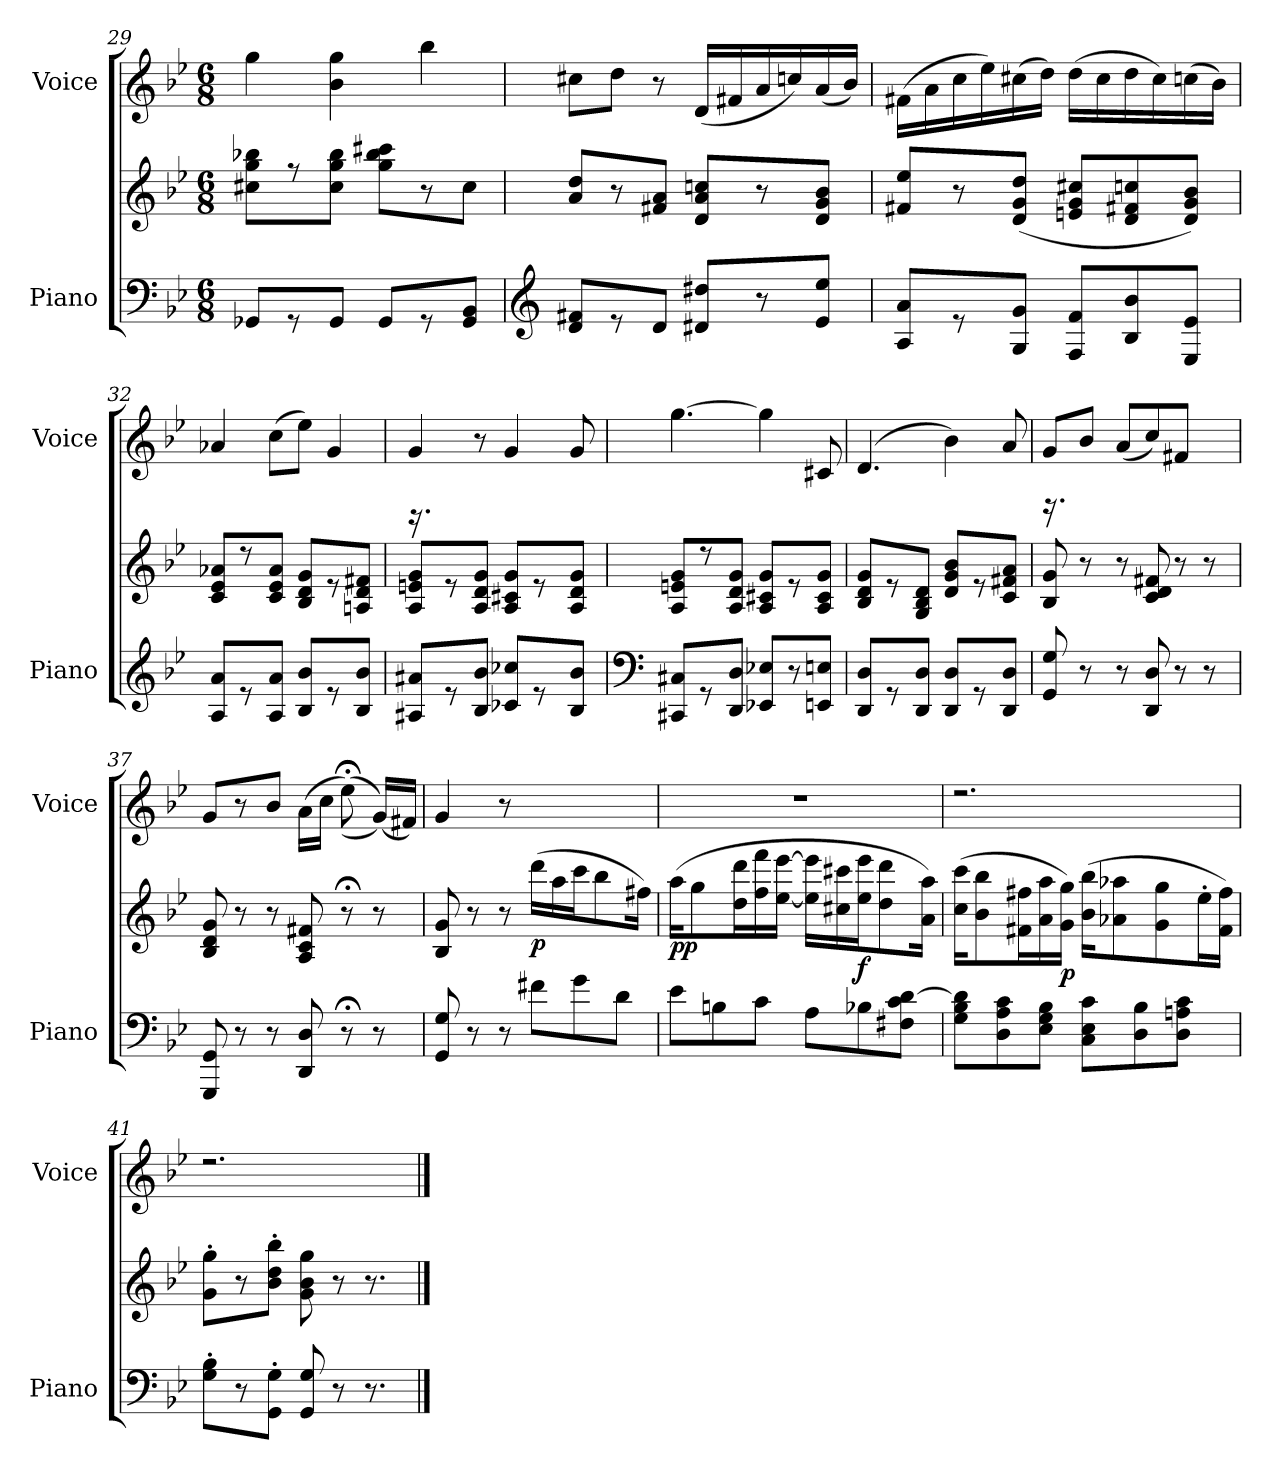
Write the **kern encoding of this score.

**kern	**kern	**dynam	**kern
*part2	*part2	*part2	*part1
*staff3	*staff2	*staff2/3	*staff1
*I"Piano	*	*	*I"Voice
*I'Piano	*	*	*I'Voice
*clefF4	*clefG2	*	*clefG2
*k[b-e-]	*k[b-e-]	*	*k[b-e-]
*M6/8	*M6/8	*	*M6/8
=29	=29	=29	=29
8GG-X/L	8cc#X\ 8gg\ 8bb-X\L	.	4gg\
8r	8r	.	.
8GG-/J	8cc#\ 8gg\ 8bb-\J	.	4b-\ 4gg\
8GG-/L	8gg\ 8bb-\ 8ccc#X\L	.	.
8r	8r	.	4bb-\
8GG-/ 8BB-/J	8cc#\J	.	.
!!LO:LB:g=z
=30	=30	=30	=30
*clefG2	*	*	*
8d/ 8f#X/L	8a/ 8dd/L	.	8cc#X\L
8r	8r	.	8dd\J
8d/J	8f#X/ 8a/J	.	8r
8d#X/ 8dd#X/L	8d/ 8a/ 8ccn/L	.	(<16d/LL
.	.	.	16f#X/
8r	8r	.	16a/
.	.	.	16ccn/)
8e-/ 8ee-/J	8d/ 8g/ 8b-/J	.	(<16a/
.	.	.	16b-/JJ)
=31	=31	=31	=31
8A/ 8a/L	8f#X/ 8ee-/L	.	(>16f#X\LL
.	.	.	16a\
8r	8r	.	16cc\
.	.	.	16ee-\)
8G/ 8g/J	(<8d/ 8g/ 8dd/J	.	(>16cc#X\
.	.	.	16dd\JJ)
8F/ 8f/L	8en/ 8g/ 8cc#X/L	.	(>16dd\LL
.	.	.	16cc#\
8B-/ 8b-/	8d/ 8f#X/ 8ccn/	.	16dd\
.	.	.	16cc#\)
8E-/ 8e-/J	8d/ 8g/ 8b-/J)	.	(>16ccn\
.	.	.	16b-\JJ)
=32	=32	=32	=32
8A/ 8a/L	8c/ 8e-/ 8a-X/L	.	4a-X/
8r	8rcc	.	.
8A/ 8a/J	8c/ 8e-/ 8a-/J	.	(>8cc\L
8B-/ 8b-/L	8B-/ 8d/ 8g/L	.	8ee-\J)
8r	8r	.	4g/
8B-/ 8b-/J	8An/ 8d/ 8f#X/J	.	.
=33	=33	=33	=33
*	*	*	*^
8A#X/ 8a#X/L	8A/ 8en/ 8g/L	.	4g/	16.rBB
.	.	.	.	2ryy
8r	8r	.	.	.
8B-/ 8b-/J	8A/ 8d/ 8g/J	.	8r	.
8c-X/ 8cc-X/L	8A/ 8c#X/ 8g/L	.	4g/	.
8r	8r	.	.	.
.	.	.	.	8ryy
8B-/ 8b-/J	8A/ 8d/ 8g/J	.	8g/	.
.	.	.	.	32ryy
*	*	*	*v	*v
!!LO:LB:g=z
=34	=34	=34	=34
*clefF4	*	*	*
8CC#X/ 8C#X/L	8A/ 8en/ 8g/L	.	[>4.gg\
8r	8rcc	.	.
8DD/ 8D/J	8A/ 8d/ 8g/J	.	.
8EE-X/ 8E-X/L	8A/ 8c#X/ 8g/L	.	4gg\]
8r	8r	.	.
8EEn/ 8En/J	8A/ 8c#/ 8g/J	.	8c#X/
=35	=35	=35	=35
8DD/ 8D/L	8B-/ 8d/ 8g/L	.	(>4.d/
8r	8r	.	.
8DD/ 8D/J	8G/ 8B-/ 8d/J	.	.
8DD/ 8D/L	8d/ 8g/ 8b-/L	.	4b-\)
8r	8r	.	.
8DD/ 8D/J	8c/ 8f#X/ 8a/J	.	8a/
=36	=36	=36	=36
*	*	*	*^
8GG/ 8G/	8B-/ 8g/	.	8g/L	16.rD
.	.	.	.	8ryy
8r	8r	.	8b-/J	.
.	.	.	.	2ryy
8r	8r	.	(<8a/L	.
8DD/ 8D/	8c/ 8d/ 8f#X/	.	8cc/)	.
8r	8r	.	8f#X/J	.
8r	8r	.	8ryy	.
.	.	.	.	32ryy
*	*	*	*v	*v
=37	=37	=37	=37
8GGG/ 8GG/	8B-/ 8d/ 8g/	.	8g/L
8r	8r	.	8r
8r	8r	.	8b-/J
8DD/ 8D/	8A/ 8c/ 8f#X/	.	(>16a\LL
.	.	.	16cc\JJ
8r;<	8r;<	.	(<(>8ee-;<\)
8r	8r	.	(<16g/LL))
.	.	.	16f#X/JJ)
!!LO:LB:g=z
=38	=38	=38	=38
8GG/ 8G/	8B-/ 8g/	.	4g/
8r	8r	.	.
8r	8r	.	8r
!	!	!LO:DY:b	!
8f#X\L	(>16ddd\LL	p	4.ryy
.	16aa\J	.	.
8g\	16ccc\K	.	.
.	8bb-\	.	.
8d\J	.	.	.
.	16ff#X\Jk)	.	.
=39	=39	=39	=39
!	!	!LO:DY:b	!
8e-\L	(>16aa\KL	pp	2.rdd
.	8gg\	.	.
8Bn\	.	.	.
.	16dd\ 16ddd\k	.	.
8c\J	16ff\ 16fff\L	.	.
.	[<16ee-\ [>16eee-\JJ	.	.
8A\L	16ee-\] 16eee-\]LL	.	.
.	16cc#X\ 16ccc#X\J	.	.
!	!	!LO:DY:b	!
8B-X\	16ee-\ 16eee-\K	f	.
.	8dd\ 8ddd\	.	.
8F#X\ 8c\ [>8d\J	.	.	.
.	16a\ 16aa\Jk)	.	.
=40	=40	=40	=40
8G\ 8B-\ 8d\]L	(>16cc\ 16ccc\KL	.	2.rdd
.	8b-\ 8bb-\	.	.
8D\ 8A\ 8c\	.	.	.
.	16f#X\ 16ff#X\k	.	.
8E-\ 8G\ 8B-\J	16a\ 16aa\L	.	.
!	!	!LO:DY:b	!
.	16g\ 16gg\JJ)	p	.
8C\ 8E-\ 8c\L	(>16b-\ 16bb-\KL	.	.
.	8a-X\ 8aa-X\	.	.
8D\ 8B-\	.	.	.
.	8g\ 8gg\	.	.
8D\ 8An\ 8c\J	.	.	.
.	16ee-'>\K	.	.
16ryy	16f#\ 16ff#\Jk)	.	16ryy
=41	=41	=41	=41
8G\'> 8B-\'>L	8g\'> 8gg\'>L	.	2.rdd
8r	8r	.	.
8GG\'> 8G\'>J	8b-\'> 8dd\'> 8bb-\'>J	.	.
8GG/ 8G/	8g\ 8b-\ 8gg\	.	.
8r	8r	.	.
8.r	8.r	.	.
.	.	.	16ryy
==	==	==	==
*-	*-	*-	*-
